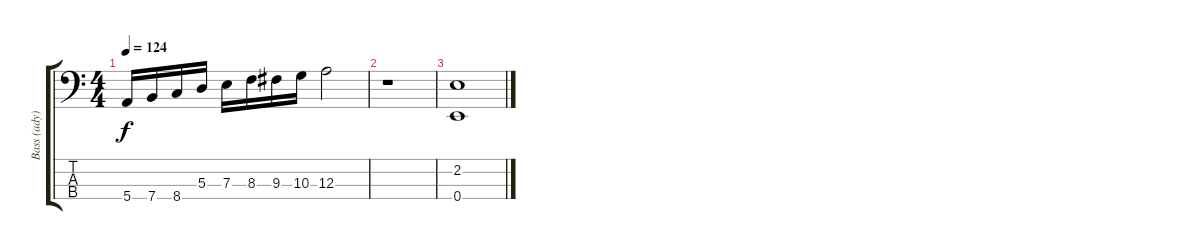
\track ("Bass (ady)" "Bass (ady)") {instrument electricbassfinger}
\staff {score tabs}
\tuning (G2 D2 A1 E1) {hide}
\ts (4 4)
\tempo 124
\clef f4
\ks c
5.4.16{dy f} 7.4.16 8.4.16 5.3.16 7.3.16 8.3.16 9.3.16 10.3.16 12.3.2 |
r.1 |
(2.2 0.4).1
